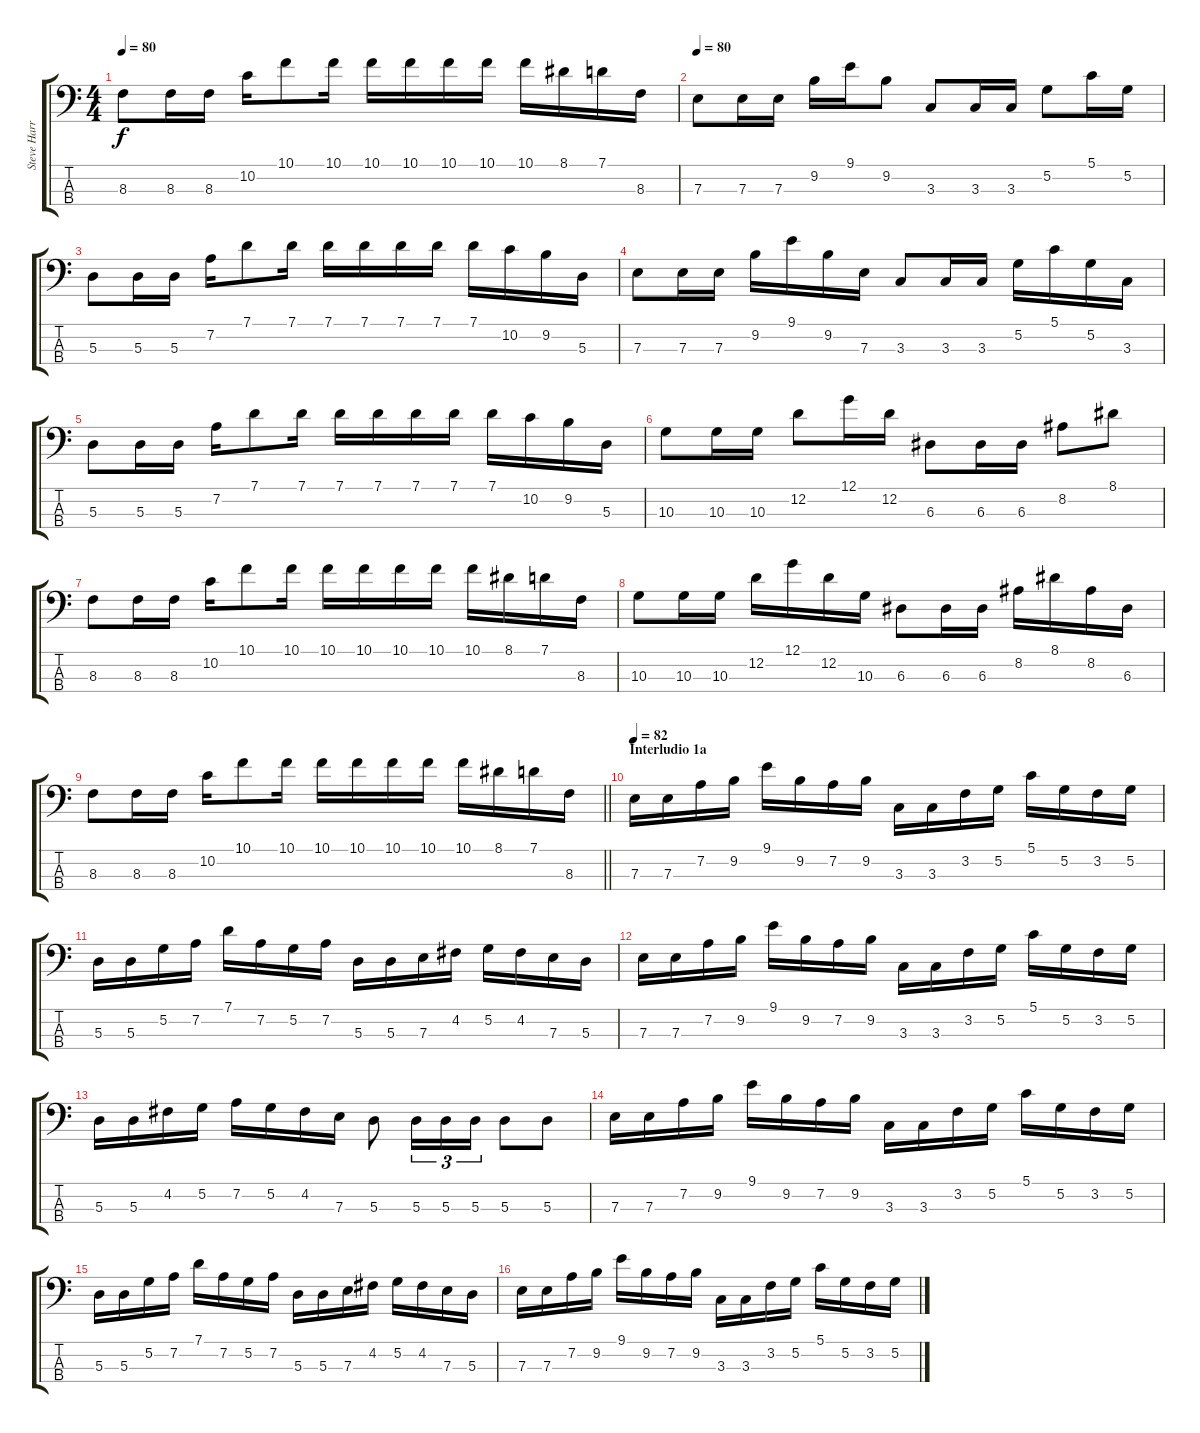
\track ("Steve Harris" "Steve Harr") {instrument electricbassfinger}
\staff {score tabs}
\tuning (G2 D2 A1 E1) {hide}
\ts (4 4)
\tempo 80
\clef f4
\ks c
8.3.8{dy f} 8.3.16 8.3.16 10.2.16 10.1.8 10.1.16 10.1.16 10.1.16 10.1.16 10.1.16 10.1.16 8.1.16 7.1.16 8.3.16 |
\tempo 80
7.3.8 7.3.16 7.3.16 9.2.16 9.1.16 9.2.8 3.3.8 3.3.16 3.3.16 5.2.8 5.1.16 5.2.16 |
5.3.8 5.3.16 5.3.16 7.2.16 7.1.8 7.1.16 7.1.16 7.1.16 7.1.16 7.1.16 7.1.16 10.2.16 9.2.16 5.3.16 |
7.3.8 7.3.16 7.3.16 9.2.16 9.1.16 9.2.16 7.3.16 3.3.8 3.3.16 3.3.16 5.2.16 5.1.16 5.2.16 3.3.16 |
5.3.8 5.3.16 5.3.16 7.2.16 7.1.8 7.1.16 7.1.16 7.1.16 7.1.16 7.1.16 7.1.16 10.2.16 9.2.16 5.3.16 |
10.3.8 10.3.16 10.3.16 12.2.8 12.1.16 12.2.16 6.3.8 6.3.16 6.3.16 8.2.8 8.1.8 |
8.3.8 8.3.16 8.3.16 10.2.16 10.1.8 10.1.16 10.1.16 10.1.16 10.1.16 10.1.16 10.1.16 8.1.16 7.1.16 8.3.16 |
10.3.8 10.3.16 10.3.16 12.2.16 12.1.16 12.2.16 10.3.16 6.3.8 6.3.16 6.3.16 8.2.16 8.1.16 8.2.16 6.3.16 |
\barLineRight lightlight
8.3.8 8.3.16 8.3.16 10.2.16 10.1.8 10.1.16 10.1.16 10.1.16 10.1.16 10.1.16 10.1.16 8.1.16 7.1.16 8.3.16 |
\section ("" "Interludio 1a")
\tempo 82
7.3.16 7.3.16 7.2.16 9.2.16 9.1.16 9.2.16 7.2.16 9.2.16 3.3.16 3.3.16 3.2.16 5.2.16 5.1.16 5.2.16 3.2.16 5.2.16 |
5.3.16 5.3.16 5.2.16 7.2.16 7.1.16 7.2.16 5.2.16 7.2.16 5.3.16 5.3.16 7.3.16 4.2.16 5.2.16 4.2.16 7.3.16 5.3.16 |
7.3.16 7.3.16 7.2.16 9.2.16 9.1.16 9.2.16 7.2.16 9.2.16 3.3.16 3.3.16 3.2.16 5.2.16 5.1.16 5.2.16 3.2.16 5.2.16 |
5.3.16 5.3.16 4.2.16 5.2.16 7.2.16 5.2.16 4.2.16 7.3.16 5.3.8 5.3.16{tu (3 2)} 5.3.16{tu (3 2)} 5.3.16{tu (3 2)} 5.3.8 5.3.8 |
7.3.16 7.3.16 7.2.16 9.2.16 9.1.16 9.2.16 7.2.16 9.2.16 3.3.16 3.3.16 3.2.16 5.2.16 5.1.16 5.2.16 3.2.16 5.2.16 |
5.3.16 5.3.16 5.2.16 7.2.16 7.1.16 7.2.16 5.2.16 7.2.16 5.3.16 5.3.16 7.3.16 4.2.16 5.2.16 4.2.16 7.3.16 5.3.16 |
7.3.16 7.3.16 7.2.16 9.2.16 9.1.16 9.2.16 7.2.16 9.2.16 3.3.16 3.3.16 3.2.16 5.2.16 5.1.16 5.2.16 3.2.16 5.2.16
